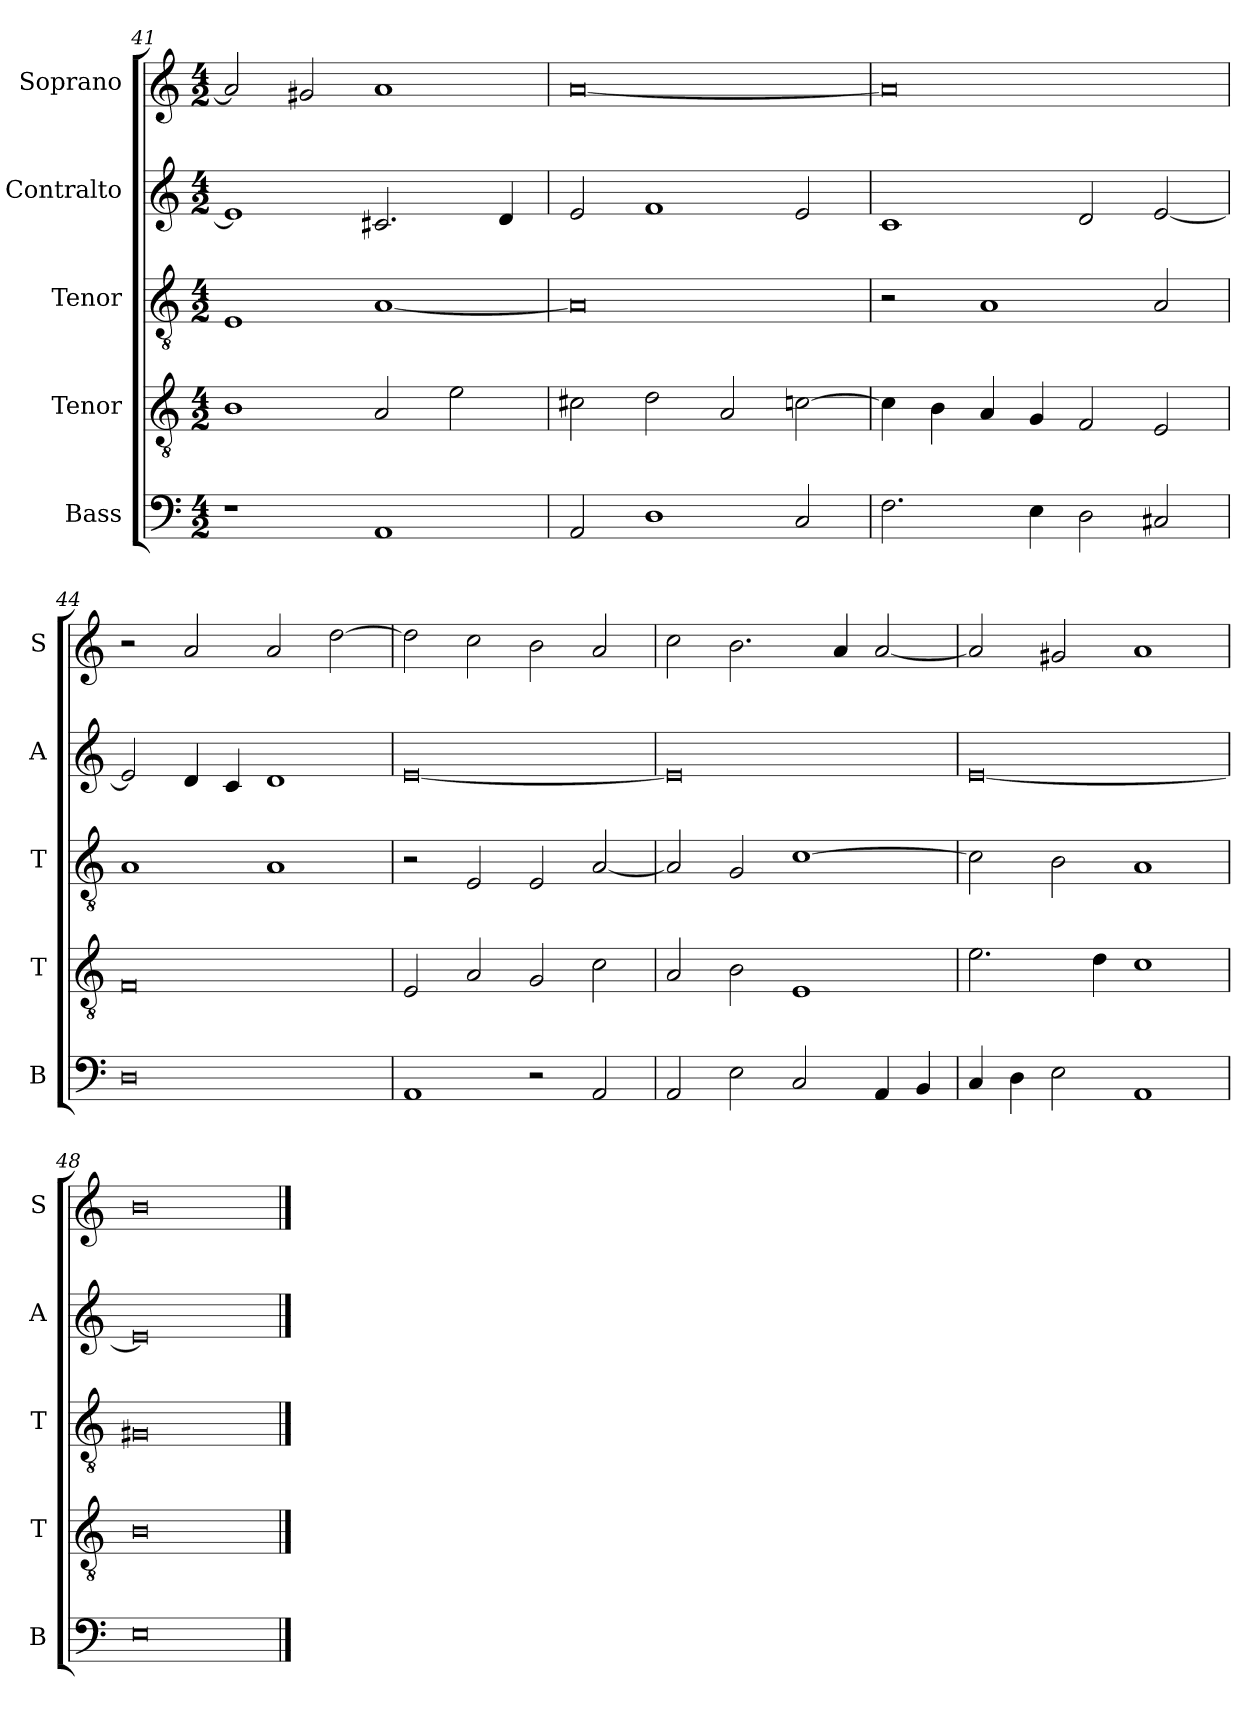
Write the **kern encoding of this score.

**kern	**kern	**kern	**kern	**kern
*part5	*part4	*part3	*part2	*part1
*staff5	*staff4	*staff3	*staff2	*staff1
*I"Bass	*I"Tenor	*I"Tenor	*I"Contralto	*I"Soprano
*I'B	*I'T	*I'T	*I'A	*I'S
*clefF4	*clefGv2	*clefGv2	*clefG2	*clefG2
*k[]	*k[]	*k[]	*k[]	*k[]
*E:phr	*E:phr	*E:phr	*E:phr	*E:phr
*M4/2	*M4/2	*M4/2	*M4/2	*M4/2
=41	=41	=41	=41	=41
1r	1B	1E	1e]	2a]
.	.	.	.	2g#X
1AA	2A	[1A	2.c#X	1a
.	2e	.	.	.
.	.	.	4d	.
=42	=42	=42	=42	=42
2AA	2c#X	0A]	2e	[0a
1D	2d	.	1f	.
.	2A	.	.	.
2C	[2cn	.	2e	.
=43	=43	=43	=43	=43
2.F	4c]	2r	1c	0a]
.	4B	.	.	.
.	4A	1A	.	.
4E	4G	.	.	.
2D	2F	.	2d	.
2C#X	2E	2A	[2e	.
=44	=44	=44	=44	=44
0D	0F	1A	2e]	2r
.	.	.	4d	2a
.	.	.	4c	.
.	.	1A	1d	2a
.	.	.	.	[2dd
=45	=45	=45	=45	=45
1AA	2E	2r	[0e	2dd]
.	2A	2E	.	2cc
2r	2G	2E	.	2b
2AA	2c	[2A	.	2a
=46	=46	=46	=46	=46
2AA	2A	2A]	0e]	2cc
2E	2B	2G	.	2.b
2C	1E	[1c	.	.
.	.	.	.	4a
4AA	.	.	.	[2a
4BB	.	.	.	.
=47	=47	=47	=47	=47
4C	2.e	2c]	[0e	2a]
4D	.	.	.	.
2E	.	2B	.	2g#X
.	4d	.	.	.
1AA	1c	1A	.	1a
=48	=48	=48	=48	=48
0E	0B	0G#X	0e]	0b
==	==	==	==	==
*-	*-	*-	*-	*-
